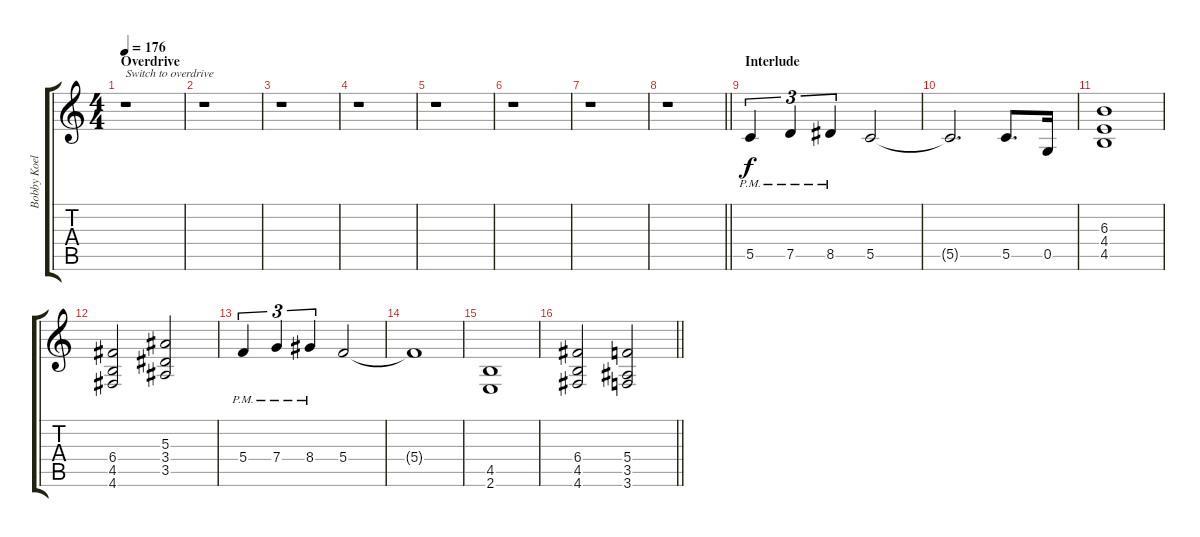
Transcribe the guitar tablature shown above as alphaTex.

\track ("Bobby Koelble " "Bobby Koel") {instrument distortionguitar}
\staff {score tabs}
\tuning (D4 A3 F3 C3 G2 D2) {hide}
\ts (4 4)
\section ("" "Overdrive")
\tempo 176
\clef g2
\ks c
r.1{txt "Switch to overdrive" dy f} |
r.1 |
r.1 |
r.1 |
r.1 |
r.1 |
r.1 |
\barLineRight lightlight
r.1 |
\section ("" "Interlude")
5.5{pm}.4{tu (3 2)} 7.5{pm}.4{tu (3 2)} 8.5{pm}.4{tu (3 2)} 5.5.2 |
5.5{t}.2{d} 5.5.8{d} 0.5.16 |
(6.3 4.4 4.5).1 |
(6.4 4.5 4.6).2 (5.3 3.4 3.5).2 |
5.4{pm}.4{tu (3 2)} 7.4{pm}.4{tu (3 2)} 8.4{pm}.4{tu (3 2)} 5.4.2 |
5.4{t}.1 |
(4.5 2.6).1 |
\barLineRight lightlight
(6.4 4.5 4.6).2 (5.4 3.5 3.6).2
